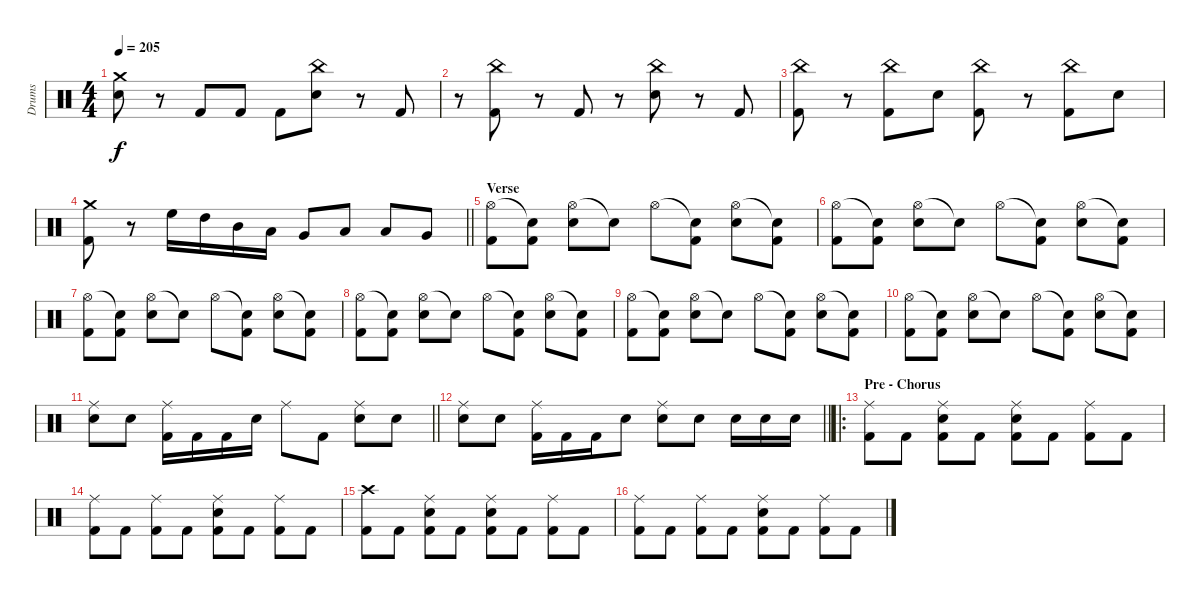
\track ("Drums" "Drums") {instrument percussion}
\staff {score}
\articulation defaults
\ts (4 4)
\tempo 205
\clef neutral
\ks c
("Crash medium (hit)" "Electric Snare (hit)").8{dy f} r.8 "Kick (hit) 2".8 "Kick (hit) 2".8 "Kick (hit) 2".8 ("China (hit)" "Electric Snare (hit)").8 r.8 "Kick (hit) 2".8 |
r.8 ("China (hit)" "Kick (hit) 2").8 r.8 "Kick (hit) 2".8 r.8 ("China (hit)" "Electric Snare (hit)").8 r.8 "Kick (hit) 2".8 |
("China (hit)" "Kick (hit) 2").8 r.8 ("China (hit)" "Kick (hit) 2").8 "Electric Snare (hit)".8 ("China (hit)" "Kick (hit) 2").8 r.8 ("China (hit)" "Kick (hit) 2").8 "Electric Snare (hit)".8 |
\barLineRight lightlight
("Crash medium (hit)" "Kick (hit) 2").8 r.8 "High Floor Tom (hit)".16 "High Tom (hit)".16 "Mid Tom (hit)".16 "Low Tom (hit)".16 "Very Low Tom (hit)".8 "Low Floor Tom (hit)".8 "Low Tom (hit)".8 "Very Low Tom (hit)".8 |
\section ("" "Verse")
("Hi-Hat (open)" "Kick (hit) 2").8 ("Snare (hit)"{t} "Kick (hit) 2").8 ("Hi-Hat (open)" "Electric Snare (hit)").8 "Snare (hit)"{t}.8 "Hi-Hat (open)".8 ("Snare (hit)"{t} "Kick (hit) 2").8 ("Hi-Hat (open)" "Electric Snare (hit)").8 ("Snare (hit)"{t} "Kick (hit) 2").8 |
("Hi-Hat (open)" "Kick (hit) 2").8 ("Snare (hit)"{t} "Kick (hit) 2").8 ("Hi-Hat (open)" "Electric Snare (hit)").8 "Snare (hit)"{t}.8 "Hi-Hat (open)".8 ("Snare (hit)"{t} "Kick (hit) 2").8 ("Hi-Hat (open)" "Electric Snare (hit)").8 ("Snare (hit)"{t} "Kick (hit) 2").8 |
("Hi-Hat (open)" "Kick (hit) 2").8 ("Snare (hit)"{t} "Kick (hit) 2").8 ("Hi-Hat (open)" "Electric Snare (hit)").8 "Snare (hit)"{t}.8 "Hi-Hat (open)".8 ("Snare (hit)"{t} "Kick (hit) 2").8 ("Hi-Hat (open)" "Electric Snare (hit)").8 ("Snare (hit)"{t} "Kick (hit) 2").8 |
("Hi-Hat (open)" "Kick (hit) 2").8 ("Snare (hit)"{t} "Kick (hit) 2").8 ("Hi-Hat (open)" "Electric Snare (hit)").8 "Snare (hit)"{t}.8 "Hi-Hat (open)".8 ("Snare (hit)"{t} "Kick (hit) 2").8 ("Hi-Hat (open)" "Electric Snare (hit)").8 ("Snare (hit)"{t} "Kick (hit) 2").8 |
("Hi-Hat (open)" "Kick (hit) 2").8 ("Snare (hit)"{t} "Kick (hit) 2").8 ("Hi-Hat (open)" "Electric Snare (hit)").8 "Snare (hit)"{t}.8 "Hi-Hat (open)".8 ("Snare (hit)"{t} "Kick (hit) 2").8 ("Hi-Hat (open)" "Electric Snare (hit)").8 ("Snare (hit)"{t} "Kick (hit) 2").8 |
("Hi-Hat (open)" "Kick (hit) 2").8 ("Snare (hit)"{t} "Kick (hit) 2").8 ("Hi-Hat (open)" "Electric Snare (hit)").8 "Snare (hit)"{t}.8 "Hi-Hat (open)".8 ("Snare (hit)"{t} "Kick (hit) 2").8 ("Hi-Hat (open)" "Electric Snare (hit)").8 ("Snare (hit)"{t} "Kick (hit) 2").8 |
\barLineRight lightlight
("Ride (middle)" "Electric Snare (hit)").8 "Electric Snare (hit)".8 ("Ride (middle)" "Kick (hit) 2").16 "Kick (hit) 2".16 "Kick (hit) 2".16 "Electric Snare (hit)".16 "Ride (middle)".8 "Kick (hit) 2".8 ("Ride (middle)" "Electric Snare (hit)").8 "Electric Snare (hit)".8 |
\barLineRight lightlight
("Ride (middle)" "Electric Snare (hit)").8 "Electric Snare (hit)".8 ("Ride (middle)" "Kick (hit) 2").16 "Kick (hit) 2".16 "Kick (hit) 2".16 "Electric Snare (hit)".8 ("Ride (middle)" "Electric Snare (hit)").8 "Electric Snare (hit)".8 "Electric Snare (hit)".16 "Electric Snare (hit)".16 "Electric Snare (hit)".16 |
\ro
\section ("" "Pre - Chorus")
("Ride (middle)" "Kick (hit) 2").8 "Kick (hit) 2".8 ("Ride (middle)" "Electric Snare (hit)" "Kick (hit) 2").8 "Kick (hit) 2".8 ("Ride (middle)" "Electric Snare (hit)" "Kick (hit) 2").8 "Kick (hit) 2".8 ("Ride (middle)" "Kick (hit) 2").8 "Kick (hit) 2".8 |
("Ride (middle)" "Kick (hit) 2").8 "Kick (hit) 2".8 ("Ride (middle)" "Kick (hit) 2").8 "Kick (hit) 2".8 ("Ride (middle)" "Electric Snare (hit)" "Kick (hit) 2").8 "Kick (hit) 2".8 ("Ride (middle)" "Kick (hit) 2").8 "Kick (hit) 2".8 |
("Crash high (hit)" "Kick (hit) 2").8 "Kick (hit) 2".8 ("Ride (middle)" "Electric Snare (hit)" "Kick (hit) 2").8 "Kick (hit) 2".8 ("Ride (middle)" "Electric Snare (hit)" "Kick (hit) 2").8 "Kick (hit) 2".8 ("Ride (middle)" "Kick (hit) 2").8 "Kick (hit) 2".8 |
("Ride (middle)" "Kick (hit) 2").8 "Kick (hit) 2".8 ("Ride (middle)" "Kick (hit) 2").8 "Kick (hit) 2".8 ("Ride (middle)" "Electric Snare (hit)" "Kick (hit) 2").8 "Kick (hit) 2".8 ("Ride (middle)" "Kick (hit) 2").8 "Kick (hit) 2".8
